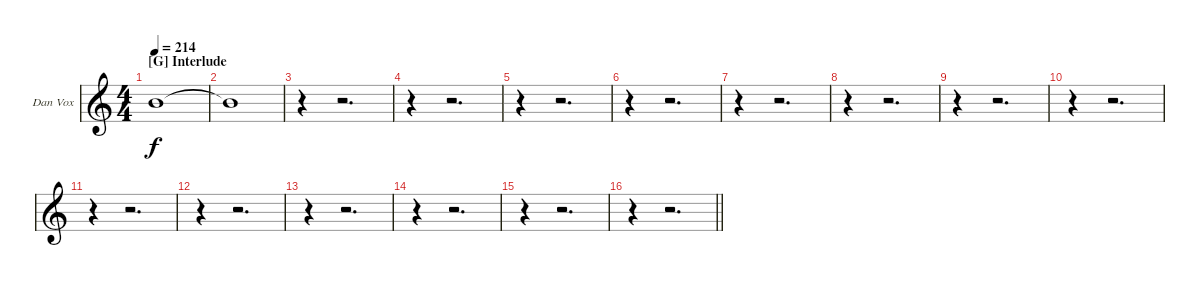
\bracketExtendMode groupsimilarinstruments
\firstSystemTrackNameOrientation horizontal
\otherSystemsTrackNameOrientation horizontal
\track ("Dan Andriano - Vocals" "Dan Vox") {instrument overdrivenguitar}
\staff {score}
\tuning (E4 B3 G3 D3 A2 E2)
\ts (4 4)
\section ("G" "Interlude")
\tempo 214
\clef g2
\ks c
4.3.1{dy f} |
4.3{t}.1 |
r.4 r.2{d} |
r.4 r.2{d} |
r.4 r.2{d} |
r.4 r.2{d} |
r.4 r.2{d} |
r.4 r.2{d} |
r.4 r.2{d} |
r.4 r.2{d} |
r.4 r.2{d} |
r.4 r.2{d} |
r.4 r.2{d} |
r.4 r.2{d} |
r.4 r.2{d} |
\barLineRight lightlight
r.4 r.2{d}
